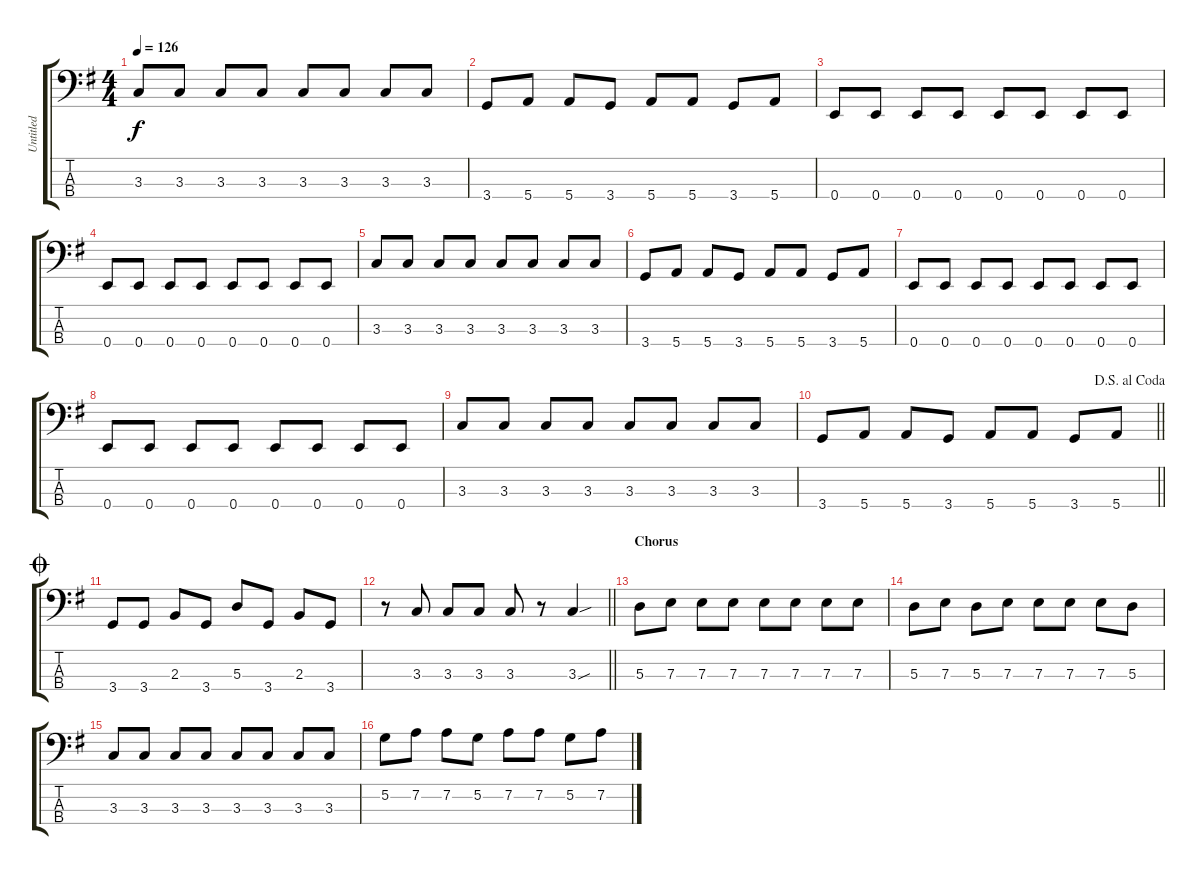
\track ("Untitled" "Untitled") {instrument electricbassfinger}
\staff {score tabs}
\tuning (G2 D2 A1 E1) {hide}
\ts (4 4)
\tempo 126
\clef f4
\ks g
3.3.8{dy f} 3.3.8 3.3.8 3.3.8 3.3.8 3.3.8 3.3.8 3.3.8 |
3.4.8 5.4.8 5.4.8 3.4.8 5.4.8 5.4.8 3.4.8 5.4.8 |
0.4.8 0.4.8 0.4.8 0.4.8 0.4.8 0.4.8 0.4.8 0.4.8 |
0.4.8 0.4.8 0.4.8 0.4.8 0.4.8 0.4.8 0.4.8 0.4.8 |
3.3.8 3.3.8 3.3.8 3.3.8 3.3.8 3.3.8 3.3.8 3.3.8 |
3.4.8 5.4.8 5.4.8 3.4.8 5.4.8 5.4.8 3.4.8 5.4.8 |
0.4.8 0.4.8 0.4.8 0.4.8 0.4.8 0.4.8 0.4.8 0.4.8 |
0.4.8 0.4.8 0.4.8 0.4.8 0.4.8 0.4.8 0.4.8 0.4.8 |
3.3.8 3.3.8 3.3.8 3.3.8 3.3.8 3.3.8 3.3.8 3.3.8 |
\jump dalsegnoalcoda
\barLineRight lightlight
3.4.8 5.4.8 5.4.8 3.4.8 5.4.8 5.4.8 3.4.8 5.4.8 |
\jump coda
3.4.8 3.4.8 2.3.8 3.4.8 5.3.8 3.4.8 2.3.8 3.4.8 |
\barLineRight lightlight
r.8 3.3.8 3.3.8 3.3.8 3.3.8 r.8 3.3{sou}.4 |
\section ("" "Chorus")
5.3.8 7.3.8 7.3.8 7.3.8 7.3.8 7.3.8 7.3.8 7.3.8 |
5.3.8 7.3.8 5.3.8 7.3.8 7.3.8 7.3.8 7.3.8 5.3.8 |
3.3.8 3.3.8 3.3.8 3.3.8 3.3.8 3.3.8 3.3.8 3.3.8 |
5.2.8 7.2.8 7.2.8 5.2.8 7.2.8 7.2.8 5.2.8 7.2.8
